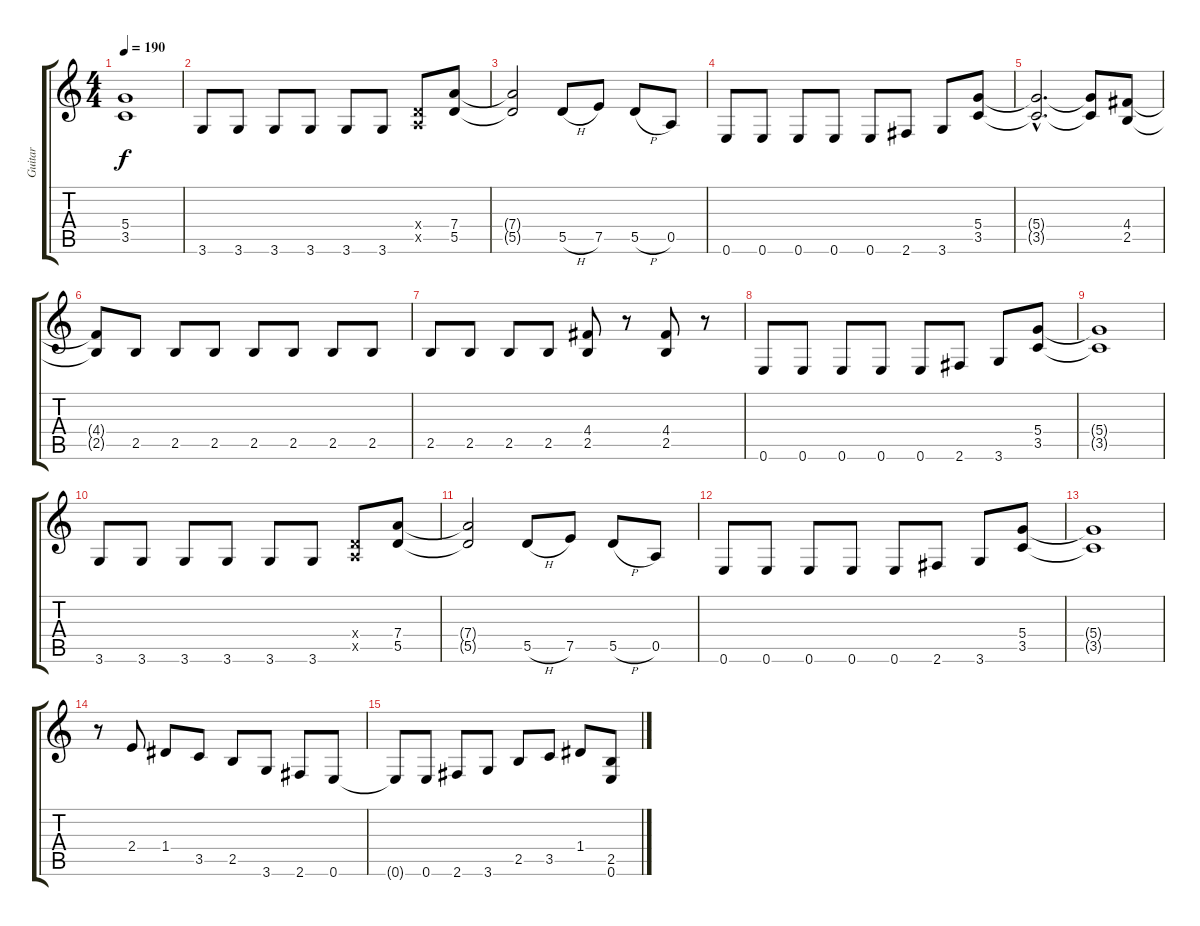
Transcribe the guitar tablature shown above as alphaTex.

\track ("Guitar" "Guitar") {instrument distortionguitar}
\staff {score tabs}
\tuning (E4 B3 G3 D3 A2 E2) {hide}
\ts (4 4)
\tempo 190
\clef g2
\ks c
(5.4{t} 3.5{t}).1{dy f} |
3.6.8 3.6.8 3.6.8 3.6.8 3.6.8 3.6.8 (0.4{x} 0.5{x}).8 (7.4 5.5).8 |
(7.4{t} 5.5{t}).2 5.5{h}.8 7.5.8 5.5{h}.8 0.5.8 |
0.6.8 0.6.8 0.6.8 0.6.8 0.6.8 2.6.8 3.6.8 (5.4 3.5).8 |
(5.4{hac t} 3.5{hac t}).2{d} (5.4{t} 3.5{t}).8 (4.4 2.5).8 |
(4.4{t} 2.5{t}).8 2.5.8 2.5.8 2.5.8 2.5.8 2.5.8 2.5.8 2.5.8 |
2.5.8 2.5.8 2.5.8 2.5.8 (4.4 2.5).8 r.8 (4.4 2.5).8 r.8 |
0.6.8 0.6.8 0.6.8 0.6.8 0.6.8 2.6.8 3.6.8 (5.4 3.5).8 |
(5.4{t} 3.5{t}).1 |
3.6.8 3.6.8 3.6.8 3.6.8 3.6.8 3.6.8 (0.4{x} 0.5{x}).8 (7.4 5.5).8 |
(7.4{t} 5.5{t}).2 5.5{h}.8 7.5.8 5.5{h}.8 0.5.8 |
0.6.8 0.6.8 0.6.8 0.6.8 0.6.8 2.6.8 3.6.8 (5.4 3.5).8 |
(5.4{t} 3.5{t}).1 |
r.8 2.4.8 1.4.8 3.5.8 2.5.8 3.6.8 2.6.8 0.6.8 |
0.6{t}.8 0.6.8 2.6.8 3.6.8 2.5.8 3.5.8 1.4.8 (2.5 0.6).8
